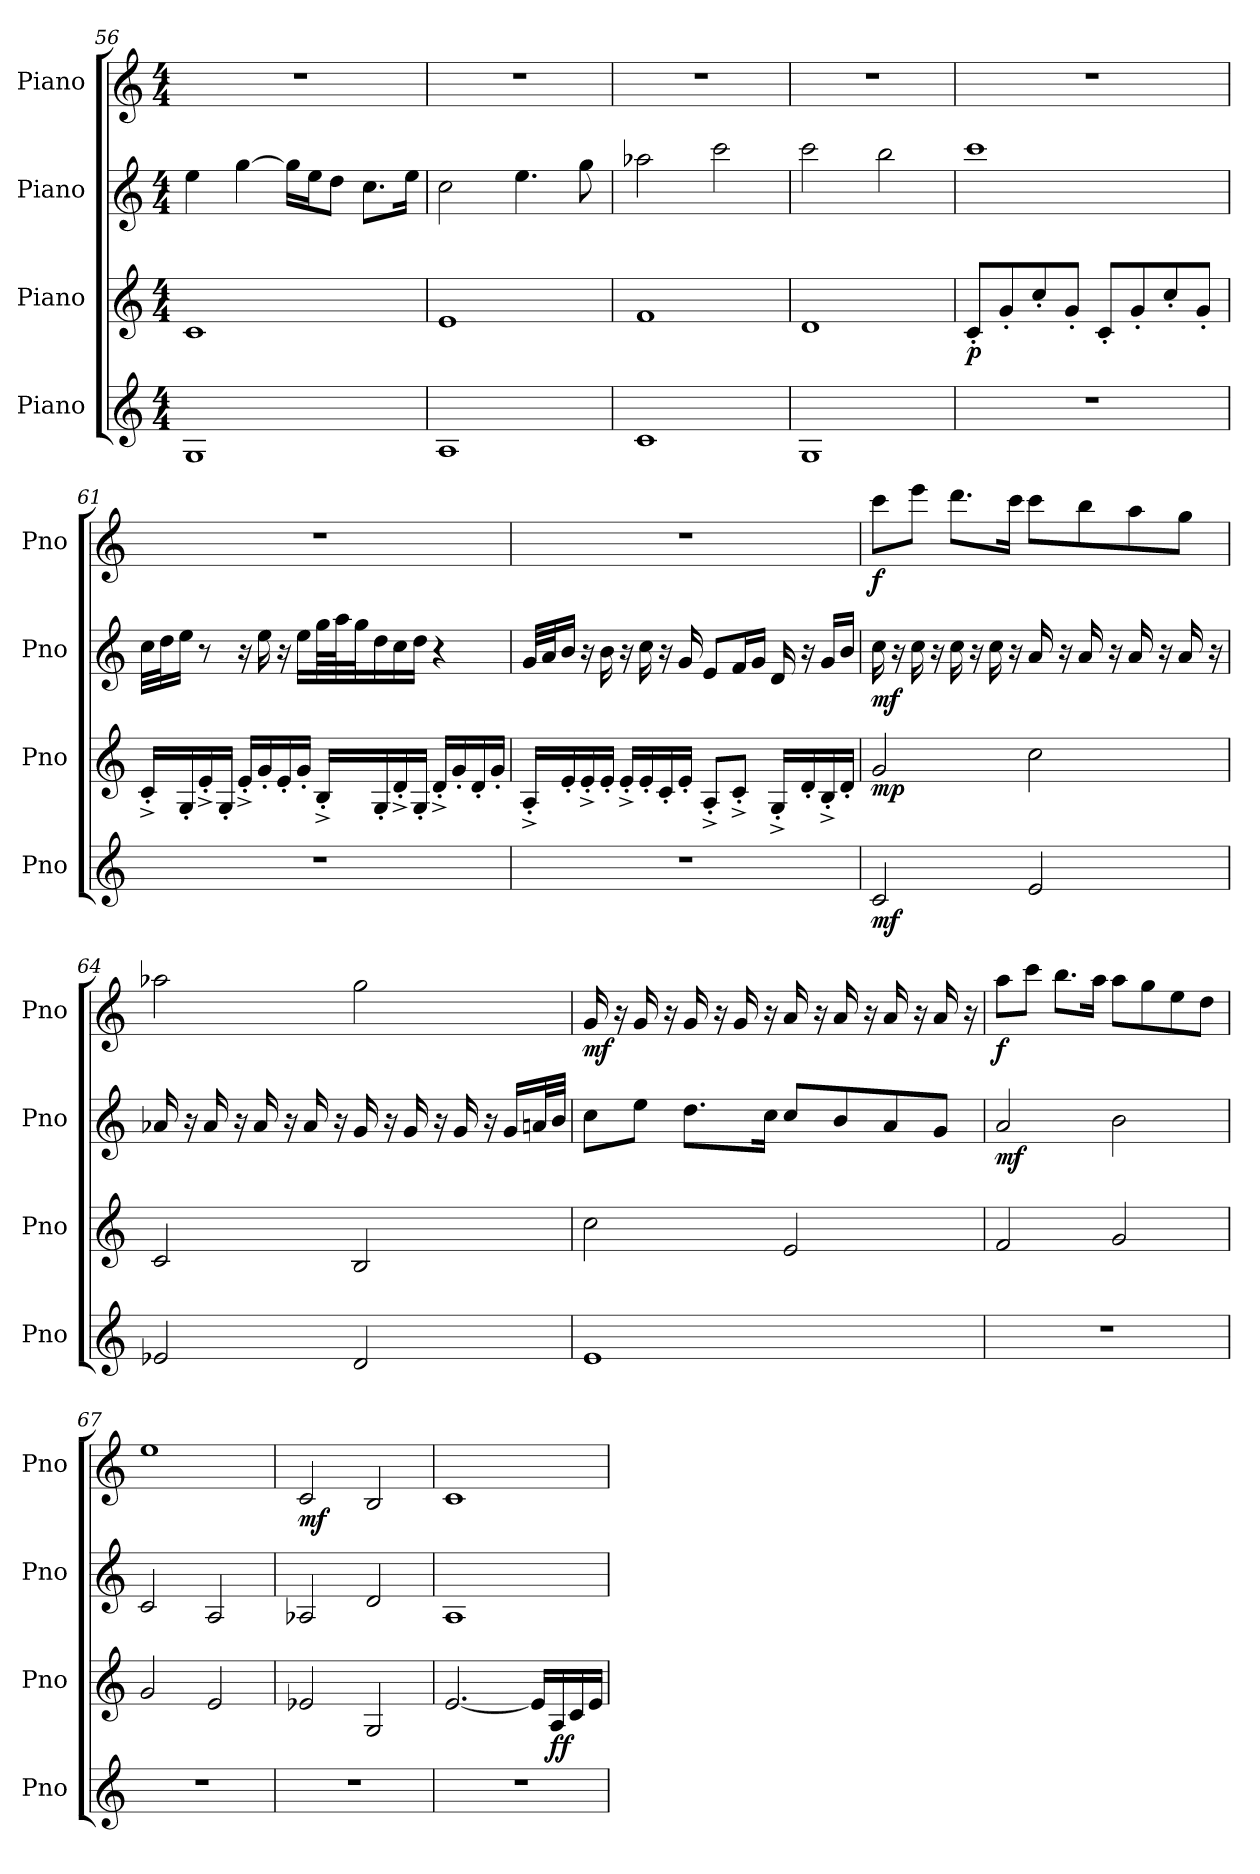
**kern	**dynam	**kern	**dynam	**kern	**dynam	**kern	**dynam
*part4	*part4	*part3	*part3	*part2	*part2	*part1	*part1
*staff4	*staff4	*staff3	*staff3	*staff2	*staff2	*staff1	*staff1
*I"Piano	*	*I"Piano	*	*I"Piano	*	*I"Piano	*
*I'Pno	*	*I'Pno	*	*I'Pno	*	*I'Pno	*
*clefG2	*	*clefG2	*	*clefG2	*	*clefG2	*
*k[]	*	*k[]	*	*k[]	*	*k[]	*
*M4/4	*	*M4/4	*	*M4/4	*	*M4/4	*
=56	=56	=56	=56	=56	=56	=56	=56
1G	.	1c	.	4ee\	.	1r	.
.	.	.	.	[4gg\	.	.	.
.	.	.	.	16gg\LL]	.	.	.
.	.	.	.	16ee\J	.	.	.
.	.	.	.	8dd\J	.	.	.
.	.	.	.	8.cc\L	.	.	.
.	.	.	.	16ee\Jk	.	.	.
=57	=57	=57	=57	=57	=57	=57	=57
1A	.	1e	.	2cc\	.	1r	.
.	.	.	.	4.ee\	.	.	.
.	.	.	.	8gg\	.	.	.
=58	=58	=58	=58	=58	=58	=58	=58
1c	.	1f	.	2aa-X\	.	1r	.
.	.	.	.	2ccc\	.	.	.
=59	=59	=59	=59	=59	=59	=59	=59
1G	.	1d	.	2ccc\	.	1r	.
.	.	.	.	2bb\	.	.	.
=60	=60	=60	=60	=60	=60	=60	=60
!	!	!	!LO:DY:b	!	!	!	!
1r	.	8c'/L	p	1ccc	.	1r	.
.	.	8g'/	.	.	.	.	.
.	.	8cc'/	.	.	.	.	.
.	.	8g'/J	.	.	.	.	.
.	.	8c'/L	.	.	.	.	.
.	.	8g'/	.	.	.	.	.
.	.	8cc'/	.	.	.	.	.
.	.	8g'/J	.	.	.	.	.
!!LO:PB:g=z
=61	=61	=61	=61	=61	=61	=61	=61
1r	.	16c'^/LL	.	32cc\LLL	.	1r	.
.	.	.	.	32dd\J	.	.	.
.	.	16G'/	.	16ee\JJ	.	.	.
.	.	16e'^/	.	8r	.	.	.
.	.	16G'/JJ	.	.	.	.	.
.	.	16e'^/LL	.	16r	.	.	.
.	.	16g'/	.	16ee\	.	.	.
.	.	16e'/	.	16r	.	.	.
.	.	16g'/JJ	.	16ee\LL	.	.	.
.	.	16B'^/LL	.	64gg\LL	.	.	.
.	.	.	.	64aa\J	.	.	.
.	.	.	.	32gg\J	.	.	.
.	.	16G'/	.	16dd\	.	.	.
.	.	16d'^/	.	16cc\	.	.	.
.	.	16G'/JJ	.	16dd\JJ	.	.	.
.	.	16d'^/LL	.	4r	.	.	.
.	.	16g'/	.	.	.	.	.
.	.	16d'/	.	.	.	.	.
.	.	16g'/JJ	.	.	.	.	.
=62	=62	=62	=62	=62	=62	=62	=62
1r	.	16A'^/LL	.	32g/LLL	.	1r	.
.	.	.	.	32a/J	.	.	.
.	.	16e'/	.	16b/JJ	.	.	.
.	.	16e'^/	.	16r	.	.	.
.	.	16e'/JJ	.	16b\	.	.	.
.	.	16e'^/LL	.	16r	.	.	.
.	.	16e'/	.	16cc\	.	.	.
.	.	16c'/	.	16r	.	.	.
.	.	16e'/JJ	.	16g/	.	.	.
.	.	8A'^/L	.	8e/L	.	.	.
.	.	8c'^/J	.	16f/L	.	.	.
.	.	.	.	16g/JJ	.	.	.
.	.	16G'^/LL	.	16d/	.	.	.
.	.	16d'/	.	16r	.	.	.
.	.	16B'^/	.	16g/LL	.	.	.
.	.	16d'/JJ	.	16b/JJ	.	.	.
!!LO:LB:g=z
=63	=63	=63	=63	=63	=63	=63	=63
!	!LO:DY:b	!	!LO:DY:b	!	!LO:DY:b	!	!LO:DY:b
2c/	mf	2g/	mp	16cc\	mf	8ccc\L	f
.	.	.	.	16r	.	.	.
.	.	.	.	16cc\	.	8eee\J	.
.	.	.	.	16r	.	.	.
.	.	.	.	16cc\	.	8.ddd\L	.
.	.	.	.	16r	.	.	.
.	.	.	.	16cc\	.	.	.
.	.	.	.	16r	.	16ccc\Jk	.
2e/	.	2cc\	.	16a/	.	8ccc\L	.
.	.	.	.	16r	.	.	.
.	.	.	.	16a/	.	8bb\	.
.	.	.	.	16r	.	.	.
.	.	.	.	16a/	.	8aa\	.
.	.	.	.	16r	.	.	.
.	.	.	.	16a/	.	8gg\J	.
.	.	.	.	16r	.	.	.
=64	=64	=64	=64	=64	=64	=64	=64
2e-X/	.	2c/	.	16a-X/	.	2aa-X\	.
.	.	.	.	16r	.	.	.
.	.	.	.	16a-/	.	.	.
.	.	.	.	16r	.	.	.
.	.	.	.	16a-/	.	.	.
.	.	.	.	16r	.	.	.
.	.	.	.	16a-/	.	.	.
.	.	.	.	16r	.	.	.
2d/	.	2B/	.	16g/	.	2gg\	.
.	.	.	.	16r	.	.	.
.	.	.	.	16g/	.	.	.
.	.	.	.	16r	.	.	.
.	.	.	.	16g/	.	.	.
.	.	.	.	16r	.	.	.
.	.	.	.	16g/LL	.	.	.
.	.	.	.	32an/L	.	.	.
.	.	.	.	32b/JJJ	.	.	.
!!LO:LB:g=z
=65	=65	=65	=65	=65	=65	=65	=65
!	!	!	!LO:DY:a	!	!	!	!
!	!	!	!LO:DY:n=1:b	!	!	!	!LO:DY:b
1e	.	2cc\	f mf	8cc\L	.	16g/	mf
.	.	.	.	.	.	16r	.
.	.	.	.	8ee\J	.	16g/	.
.	.	.	.	.	.	16r	.
.	.	.	.	8.dd\L	.	16g/	.
.	.	.	.	.	.	16r	.
.	.	.	.	.	.	16g/	.
.	.	.	.	16cc\Jk	.	16r	.
.	.	2e/	.	8cc/L	.	16a/	.
.	.	.	.	.	.	16r	.
.	.	.	.	8b/	.	16a/	.
.	.	.	.	.	.	16r	.
.	.	.	.	8a/	.	16a/	.
.	.	.	.	.	.	16r	.
.	.	.	.	8g/J	.	16a/	.
.	.	.	.	.	.	16r	.
=66	=66	=66	=66	=66	=66	=66	=66
!	!	!	!	!	!LO:DY:b	!	!LO:DY:b
1r	.	2f/	.	2a/	mf	8aa\L	f
.	.	.	.	.	.	8ccc\J	.
.	.	.	.	.	.	8.bb\L	.
.	.	.	.	.	.	16aa\Jk	.
.	.	2g/	.	2b\	.	8aa\L	.
.	.	.	.	.	.	8gg\	.
.	.	.	.	.	.	8ee\	.
.	.	.	.	.	.	8dd\J	.
=67	=67	=67	=67	=67	=67	=67	=67
1r	.	2g/	.	2c/	.	1ee	.
.	.	2e/	.	2A/	.	.	.
=68	=68	=68	=68	=68	=68	=68	=68
!	!	!	!	!	!	!	!LO:DY:b
1r	.	2e-X/	.	2A-X/	.	2c/	mf
.	.	2G/	.	2d/	.	2B/	.
=69	=69	=69	=69	=69	=69	=69	=69
1r	.	[2.e/	.	1A	.	1c	.
.	.	16e/LL]	.	.	.	.	.
!	!	!	!LO:DY:b	!	!	!	!
.	.	16A/	ff	.	.	.	.
.	.	16c/	.	.	.	.	.
.	.	16e/JJ	.	.	.	.	.
=	=	=	=	=	=	=	=
*-	*-	*-	*-	*-	*-	*-	*-
